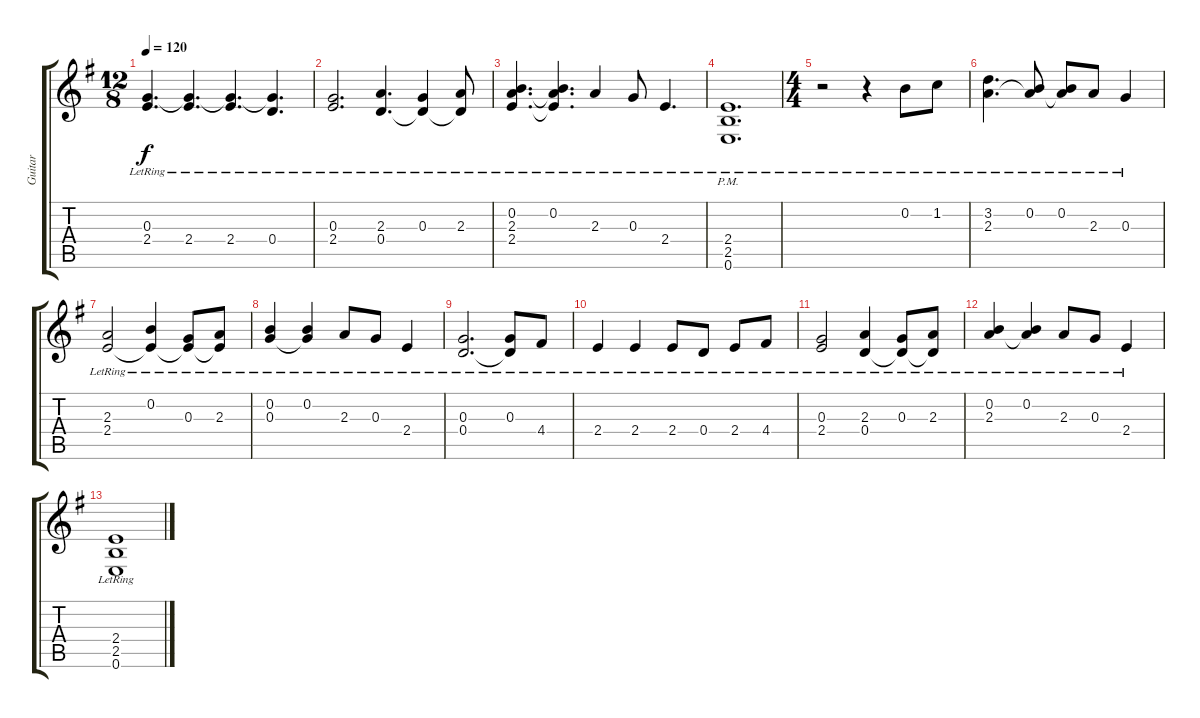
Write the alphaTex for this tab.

\track ("Guitar" "Guitar") {instrument acousticguitarsteel}
\staff {score tabs}
\tuning (E4 B3 G3 D3 A2 E2) {hide}
\ts (12 8)
\tempo 120
\clef g2
\ks g
(0.3{lr} 2.4{lr}).4{d dy f} (0.3{t} 2.4{lr}).4{d} (0.3{t} 2.4{lr}).4{d} (0.3{t} 0.4{lr}).4{d} |
(0.3{lr} 2.4{lr}).2{d} (2.3{lr} 0.4{lr}).4{d} (0.3{lr} 0.4{t}).4 (2.3{lr} 0.4{t}).8 |
(0.2{lr} 2.3{lr} 2.4{lr}).4{d} (0.2{lr} 2.3{t} 2.4{t}).4{d} 2.3{lr}.4 0.3{lr}.8 2.4{lr}.4{d} |
(2.4{lr} 2.5{pm lr} 0.6{lr}).1{d} |
\ts (4 4)
r.2 r.4 0.2{lr}.8 1.2{lr}.8 |
(3.2{lr} 2.3).4{d} (0.2{lr} 2.3{t}).8 (0.2{lr} 2.3{t}).8 2.3{lr}.8 0.3{lr}.4 |
(2.3{lr} 2.4).2 (0.2{lr} 2.4{t}).4 (0.3{lr} 2.4{t}).8 (2.3{lr} 2.4{t}).8 |
(0.2{lr} 0.3).4 (0.2{lr} 0.3{t}).4 2.3{lr}.8 0.3{lr}.8 2.4{lr}.4 |
(0.3 0.4{lr}).2{d} (0.3{lr} 0.4{t}).8 4.4{lr}.8 |
2.4{lr}.4 2.4{lr}.4 2.4{lr}.8 0.4{lr}.8 2.4{lr}.8 4.4{lr}.8 |
(0.3{lr} 2.4).2 (2.3{lr} 0.4).4 (0.3{lr} 0.4{t}).8 (2.3{lr} 0.4{t}).8 |
(0.2{lr} 2.3).4 (0.2{lr} 2.3{t}).4 2.3{lr}.8 0.3{lr}.8 2.4{lr}.4 |
(2.4{lr} 2.5 0.6).1
